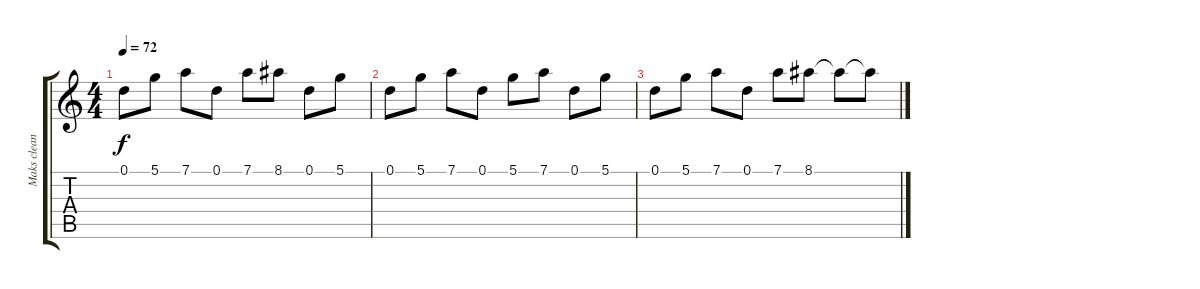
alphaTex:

\track ("Maks clean" "Maks clean") {instrument distortionguitar}
\staff {score tabs}
\tuning (D4 A3 F3 C3 G2 C2) {hide}
\ts (4 4)
\tempo 72
\clef g2
\ks c
0.1.8{dy f} 5.1.8 7.1.8 0.1.8 7.1.8 8.1.8 0.1.8 5.1.8 |
0.1.8 5.1.8 7.1.8 0.1.8 5.1.8 7.1.8 0.1.8 5.1.8 |
0.1.8 5.1.8 7.1.8 0.1.8 7.1.8 8.1.8 8.1{t}.8 8.1{t}.8
